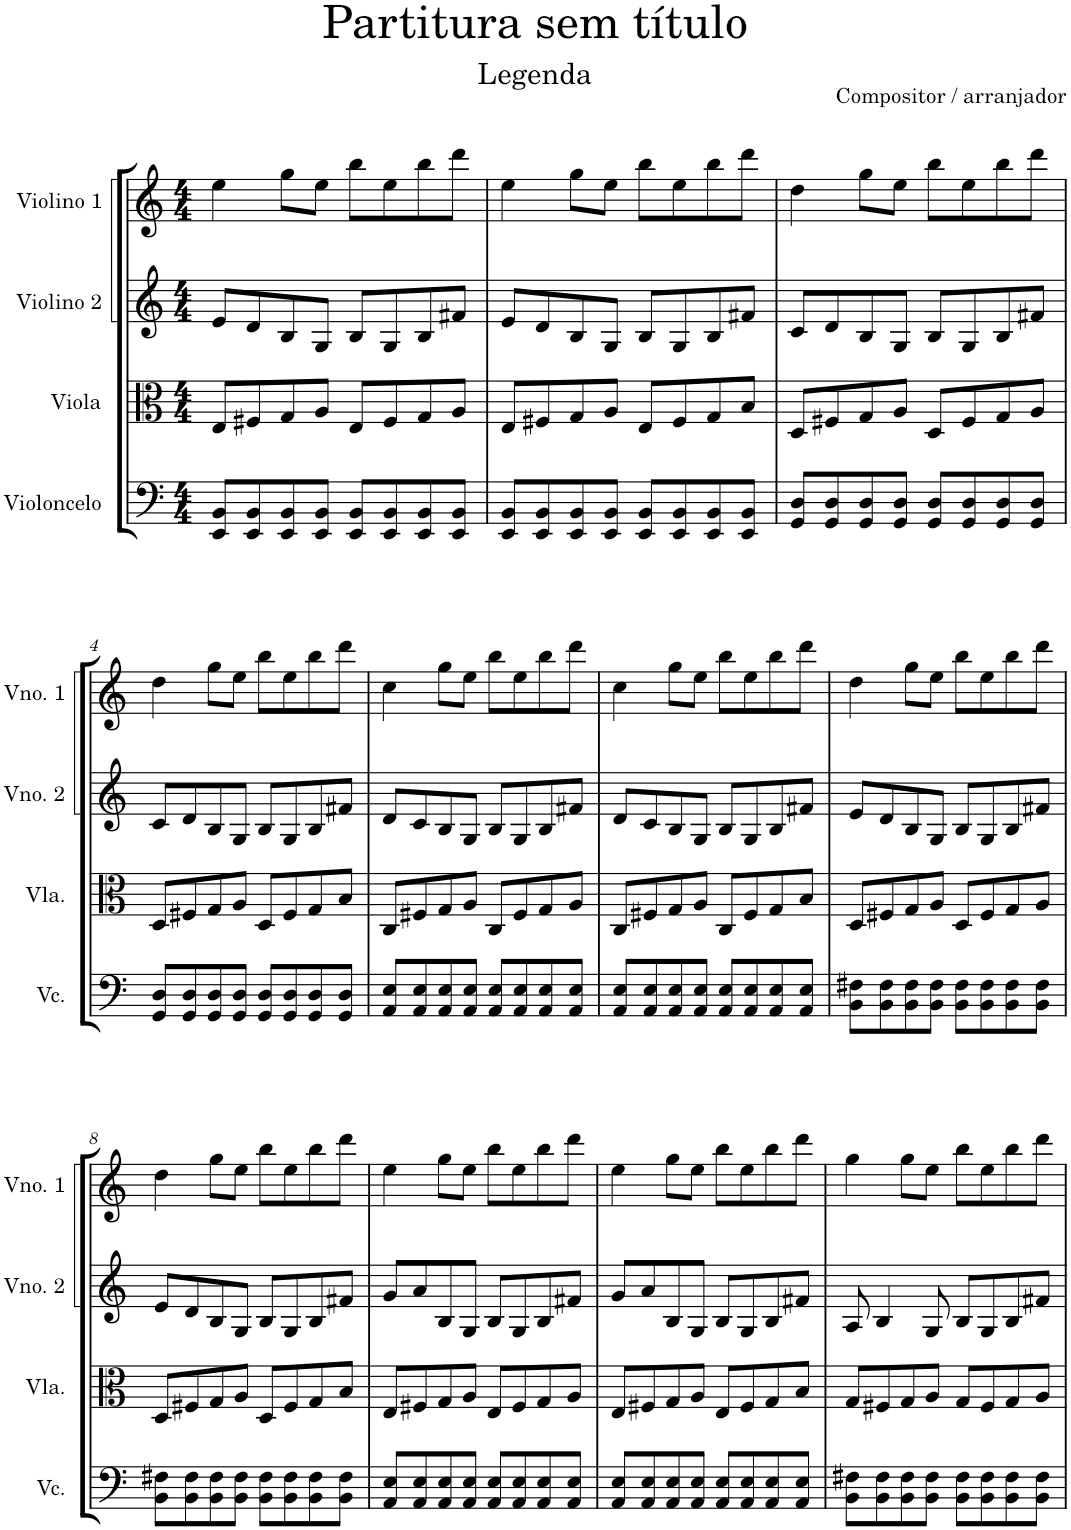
**kern	**kern	**kern	**kern
*part4	*part3	*part2	*part1
*staff4	*staff3	*staff2	*staff1
*I"Violoncelo	*I"Viola	*I"Violino 2	*I"Violino 1
*I'Vc.	*I'Vla.	*I'Vno. 2	*I'Vno. 1
*clefF4	*clefC3	*clefG2	*clefG2
*k[]	*k[]	*k[]	*k[]
*M4/4	*M4/4	*M4/4	*M4/4
=1	=1	=1	=1
8EE/ 8BB/L	8E/L	8e/L	4ee\
8EE/ 8BB/	8F#X/	8d/	.
8EE/ 8BB/	8G/	8B/	8gg\L
8EE/ 8BB/J	8A/J	8G/J	8ee\J
8EE/ 8BB/L	8E/L	8B/L	8bb\L
8EE/ 8BB/	8F#/	8G/	8ee\
8EE/ 8BB/	8G/	8B/	8bb\
8EE/ 8BB/J	8A/J	8f#X/J	8ddd\J
=2	=2	=2	=2
8EE/ 8BB/L	8E/L	8e/L	4ee\
8EE/ 8BB/	8F#X/	8d/	.
8EE/ 8BB/	8G/	8B/	8gg\L
8EE/ 8BB/J	8A/J	8G/J	8ee\J
8EE/ 8BB/L	8E/L	8B/L	8bb\L
8EE/ 8BB/	8F#/	8G/	8ee\
8EE/ 8BB/	8G/	8B/	8bb\
8EE/ 8BB/J	8B/J	8f#X/J	8ddd\J
=3	=3	=3	=3
8GG/ 8D/L	8D/L	8c/L	4dd\
8GG/ 8D/	8F#X/	8d/	.
8GG/ 8D/	8G/	8B/	8gg\L
8GG/ 8D/J	8A/J	8G/J	8ee\J
8GG/ 8D/L	8D/L	8B/L	8bb\L
8GG/ 8D/	8F#/	8G/	8ee\
8GG/ 8D/	8G/	8B/	8bb\
8GG/ 8D/J	8A/J	8f#X/J	8ddd\J
!!LO:LB:g=z
=4	=4	=4	=4
8GG/ 8D/L	8D/L	8c/L	4dd\
8GG/ 8D/	8F#X/	8d/	.
8GG/ 8D/	8G/	8B/	8gg\L
8GG/ 8D/J	8A/J	8G/J	8ee\J
8GG/ 8D/L	8D/L	8B/L	8bb\L
8GG/ 8D/	8F#/	8G/	8ee\
8GG/ 8D/	8G/	8B/	8bb\
8GG/ 8D/J	8B/J	8f#X/J	8ddd\J
=5	=5	=5	=5
8AA/ 8E/L	8C/L	8d/L	4cc\
8AA/ 8E/	8F#X/	8c/	.
8AA/ 8E/	8G/	8B/	8gg\L
8AA/ 8E/J	8A/J	8G/J	8ee\J
8AA/ 8E/L	8C/L	8B/L	8bb\L
8AA/ 8E/	8F#/	8G/	8ee\
8AA/ 8E/	8G/	8B/	8bb\
8AA/ 8E/J	8A/J	8f#X/J	8ddd\J
=6	=6	=6	=6
8AA/ 8E/L	8C/L	8d/L	4cc\
8AA/ 8E/	8F#X/	8c/	.
8AA/ 8E/	8G/	8B/	8gg\L
8AA/ 8E/J	8A/J	8G/J	8ee\J
8AA/ 8E/L	8C/L	8B/L	8bb\L
8AA/ 8E/	8F#/	8G/	8ee\
8AA/ 8E/	8G/	8B/	8bb\
8AA/ 8E/J	8B/J	8f#X/J	8ddd\J
=7	=7	=7	=7
8BB\ 8F#X\L	8D/L	8e/L	4dd\
8BB\ 8F#\	8F#X/	8d/	.
8BB\ 8F#\	8G/	8B/	8gg\L
8BB\ 8F#\J	8A/J	8G/J	8ee\J
8BB\ 8F#\L	8D/L	8B/L	8bb\L
8BB\ 8F#\	8F#/	8G/	8ee\
8BB\ 8F#\	8G/	8B/	8bb\
8BB\ 8F#\J	8A/J	8f#X/J	8ddd\J
!!LO:LB:g=z
=8	=8	=8	=8
8BB\ 8F#X\L	8D/L	8e/L	4dd\
8BB\ 8F#\	8F#X/	8d/	.
8BB\ 8F#\	8G/	8B/	8gg\L
8BB\ 8F#\J	8A/J	8G/J	8ee\J
8BB\ 8F#\L	8D/L	8B/L	8bb\L
8BB\ 8F#\	8F#/	8G/	8ee\
8BB\ 8F#\	8G/	8B/	8bb\
8BB\ 8F#\J	8B/J	8f#X/J	8ddd\J
=9	=9	=9	=9
8AA/ 8E/L	8E/L	8g/L	4ee\
8AA/ 8E/	8F#X/	8a/	.
8AA/ 8E/	8G/	8B/	8gg\L
8AA/ 8E/J	8A/J	8G/J	8ee\J
8AA/ 8E/L	8E/L	8B/L	8bb\L
8AA/ 8E/	8F#/	8G/	8ee\
8AA/ 8E/	8G/	8B/	8bb\
8AA/ 8E/J	8A/J	8f#X/J	8ddd\J
=10	=10	=10	=10
8AA/ 8E/L	8E/L	8g/L	4ee\
8AA/ 8E/	8F#X/	8a/	.
8AA/ 8E/	8G/	8B/	8gg\L
8AA/ 8E/J	8A/J	8G/J	8ee\J
8AA/ 8E/L	8E/L	8B/L	8bb\L
8AA/ 8E/	8F#/	8G/	8ee\
8AA/ 8E/	8G/	8B/	8bb\
8AA/ 8E/J	8B/J	8f#X/J	8ddd\J
=11	=11	=11	=11
8BB\ 8F#X\L	8G/L	8A/	4gg\
8BB\ 8F#\	8F#X/	4B/	.
8BB\ 8F#\	8G/	.	8gg\L
8BB\ 8F#\J	8A/J	8G/	8ee\J
8BB\ 8F#\L	8G/L	8B/L	8bb\L
8BB\ 8F#\	8F#/	8G/	8ee\
8BB\ 8F#\	8G/	8B/	8bb\
8BB\ 8F#\J	8A/J	8f#X/J	8ddd\J
=	=	=	=
*-	*-	*-	*-
